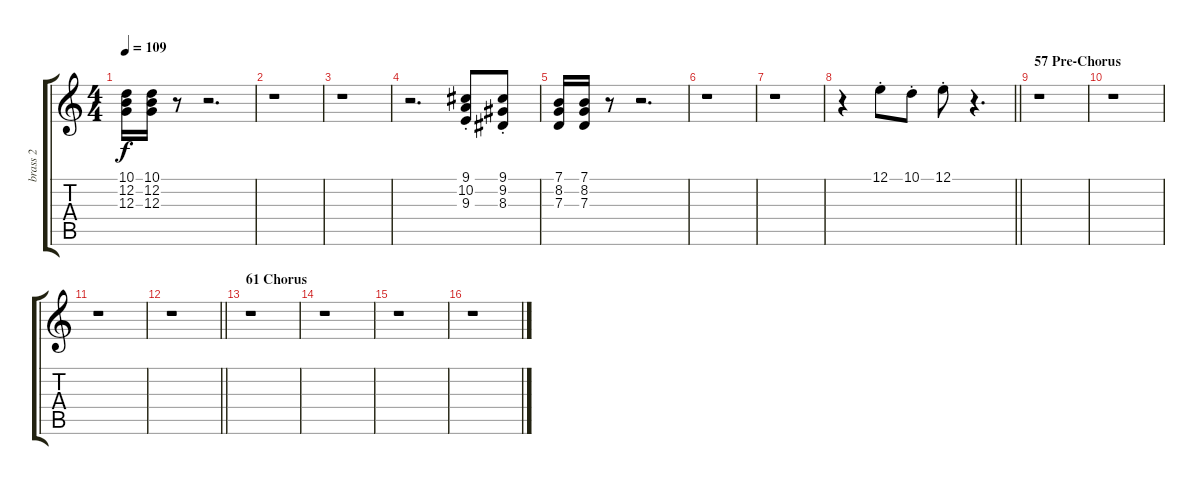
\track ("brass 2" "brass 2") {instrument brasssection}
\staff {score tabs}
\tuning (E4 B3 G3 D3 A2 E2) {hide}
\ts (4 4)
\tempo 109
\clef g2
\ks c
(10.1 12.2 12.3).16{dy f} (10.1 12.2 12.3).16 r.8 r.2{d} |
r.1 |
r.1 |
r.2{d} (9.1{st} 10.2{st} 9.3{st}).8 (9.1{st} 9.2{st} 8.3{st}).8 |
(7.1 8.2 7.3).16 (7.1 8.2 7.3).16 r.8 r.2{d} |
r.1 |
r.1 |
\barLineRight lightlight
r.4 12.1{st}.8 10.1{st}.8 12.1{st}.8 r.4{d} |
\section ("" "57 Pre-Chorus")
r.1 |
r.1 |
r.1 |
\barLineRight lightlight
r.1 |
\section ("" "61 Chorus")
r.1 |
r.1 |
r.1 |
r.1
